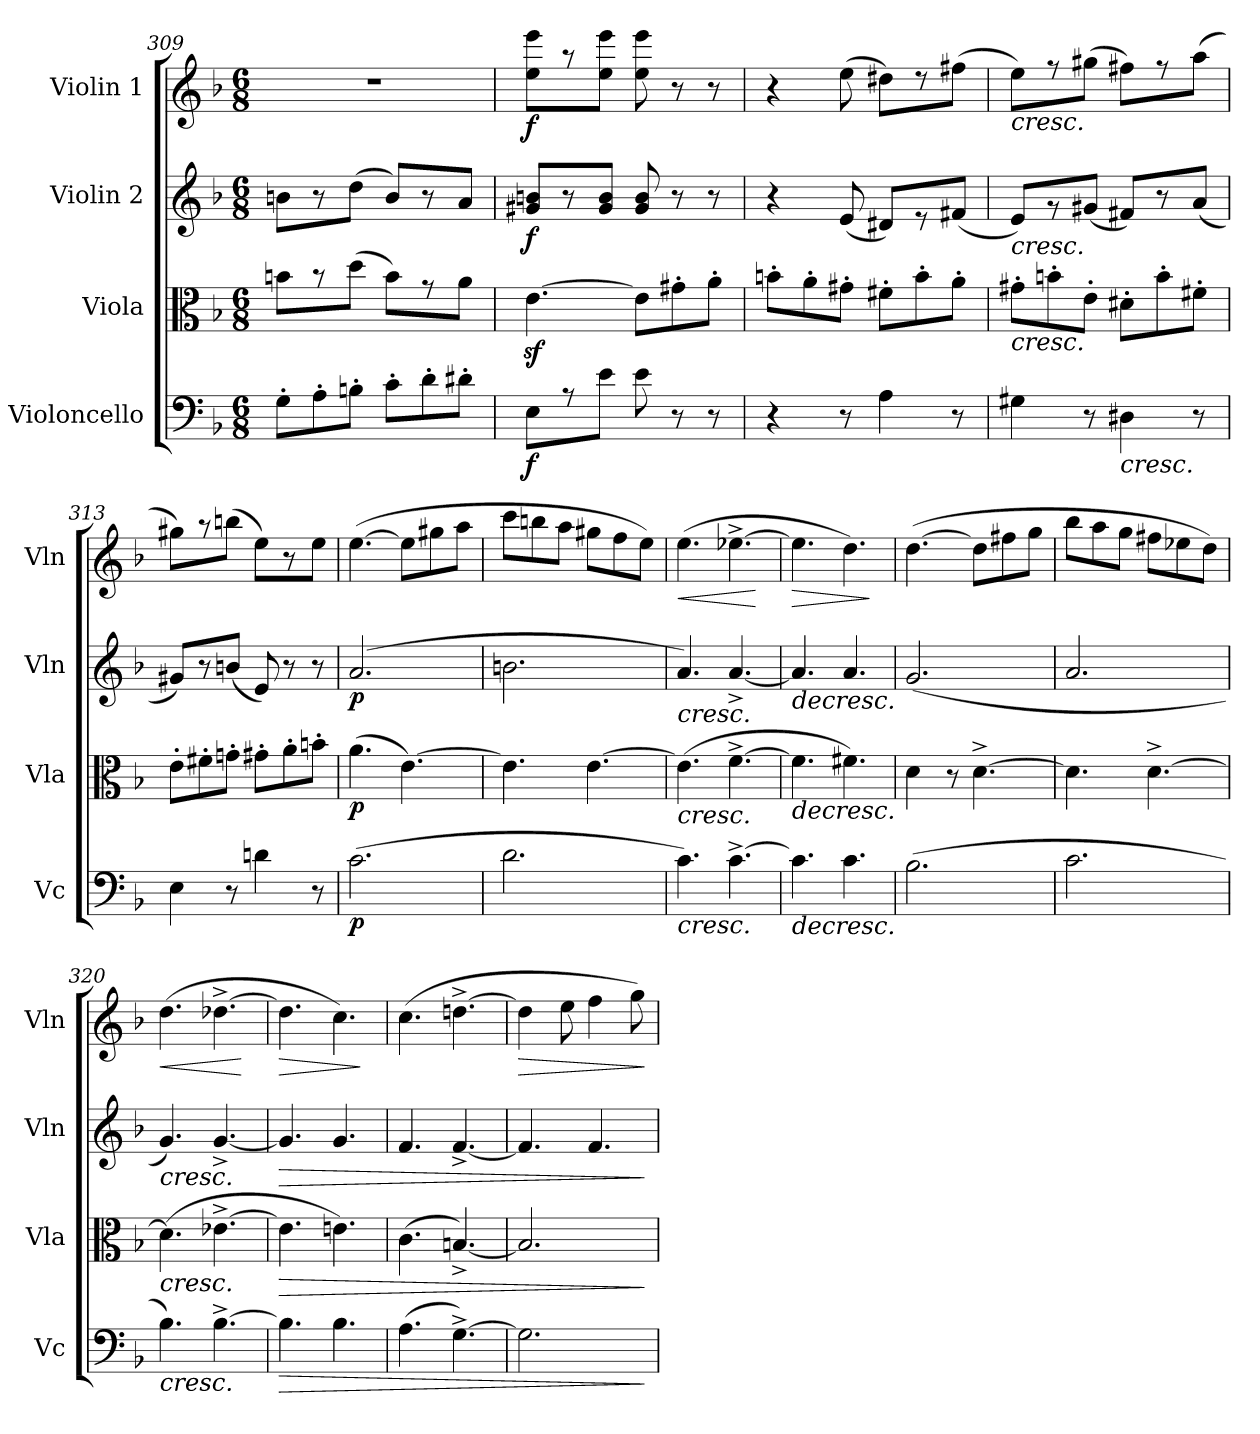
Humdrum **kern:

**kern	**dynam	**kern	**dynam	**kern	**dynam	**kern	**dynam
*part4	*part4	*part3	*part3	*part2	*part2	*part1	*part1
*staff4	*staff4	*staff3	*staff3	*staff2	*staff2	*staff1	*staff1
*I"Violoncello	*	*I"Viola	*	*I"Violin 2	*	*I"Violin 1	*
*I'Vc	*	*I'Vla	*	*I'Vln	*	*I'Vln	*
*clefF4	*	*clefC3	*	*clefG2	*	*clefG2	*
*k[b-]	*	*k[b-]	*	*k[b-]	*	*k[b-]	*
*M6/8	*	*M6/8	*	*M6/8	*	*M6/8	*
=309	=309	=309	=309	=309	=309	=309	=309
8G'\L	.	8bn\L	.	8bn\L	.	2.r	.
8A'\	.	8r	.	8r	.	.	.
8Bn'\J	.	(8dd\J	.	(8dd\J	.	.	.
8c'\L	.	8b\L)	.	8b/L)	.	.	.
8d'\	.	8r	.	8r	.	.	.
8d#X'\J	.	8a\J	.	8a/J	.	.	.
=310	=310	=310	=310	=310	=310	=310	=310
!	!LO:DY:b	!	!	!	!LO:DY:b	!	!LO:DY:b
8E\L	f	[4.ez<\	.	8g#X/ 8bn/L	f	8ee\ 8eee\L	f
8r	.	.	.	8r	.	8r	.
8e\J	.	.	.	8g#/ 8b/J	.	8ee\ 8eee\J	.
8e\	.	8e\L]	.	8g#/ 8b/	.	8ee\ 8eee\	.
8r	.	8g#X'\	.	8r	.	8r	.
8r	.	8a'\J	.	8r	.	8r	.
=311	=311	=311	=311	=311	=311	=311	=311
4r	.	8bn'\L	.	4r	.	4r	.
.	.	8a'\	.	.	.	.	.
8r	.	8g#X'\J	.	(8e/	.	(8ee\	.
4A\	.	8f#X'\L	.	8d#X/L)	.	8dd#X\L)	.
.	.	8b'\	.	8r	.	8r	.
8r	.	8a'\J	.	(8f#X/J	.	(8ff#X\J	.
!!LO:LB:g=z
=312	=312	=312	=312	=312	=312	=312	=312
!	!	!	!	!	!	!LO:TX:b:i:t=cresc.	!
!	!	!	!	!LO:TX:b:i:t=cresc.	!	!	!
!	!	!LO:TX:b:i:t=cresc.	!	!	!	!	!
4G#X\	.	8g#X'\L	.	8e/L)	.	8ee\L)	.
.	.	8bn'\	.	8r	.	8r	.
8r	.	8e'\J	.	(8g#X/J	.	(8gg#X\J	.
!LO:TX:b:i:t=cresc.	!	!	!	!	!	!	!
4D#X\	.	8d#X'\L	.	8f#X/L)	.	8ff#X\L)	.
.	.	8b'\	.	8r	.	8r	.
8r	.	8f#X'\J	.	(8a/J	.	(8aa\J	.
=313	=313	=313	=313	=313	=313	=313	=313
4E\	.	8e'\L	.	8g#X/L)	.	8gg#X\L)	.
.	.	8f#X'\	.	8r	.	8r	.
8r	.	8gn'\J	.	(8bn/J	.	(8bbn\J	.
4dn\	.	8g#X'\L	.	8e/)	.	8ee\L)	.
.	.	8a'\	.	8r	.	8r	.
8r	.	8bn'\J	.	8r	.	8ee\J	.
!!LO:LB:g=z
=314	=314	=314	=314	=314	=314	=314	=314
!	!LO:DY:b	!	!LO:DY:b	!	!LO:DY:b	!	!LO:DY:b
!	!	!	!	!	!	!	!LO:DY:n=1:b
(2.c\	p	(4.a\	p	(>2.a/	p	([4.ee\	p other-dynamics
.	.	[4.e\)	.	.	.	8ee\L]	.
.	.	.	.	.	.	8gg#X\	.
.	.	.	.	.	.	8aa\J	.
=315	=315	=315	=315	=315	=315	=315	=315
2.d\	.	4.e\]	.	2.bn\	.	8ccc\L	.
.	.	.	.	.	.	8bbn\	.
.	.	.	.	.	.	8aa\J	.
.	.	[4.e\	.	.	.	8gg#X\L	.
.	.	.	.	.	.	8ff\	.
.	.	.	.	.	.	8ee\J)	.
=316	=316	=316	=316	=316	=316	=316	=316
!	!LO:HP:b	!	!LO:HP:b	!	!LO:HP:b	!	!LO:HP:b
4.c\)	<	(4.e\]	<	4.a/)	<	(4.ee\	<
[4.c^\	.	[4.f^\	.	[4.a^>/	.	[4.ee-X^\	.
.	.	.	.	.	.	.	[
=317	=317	=317	=317	=317	=317	=317	=317
!	!LO:HP:b	!	!LO:HP:b	!	!LO:HP:b	!	!LO:HP:b
4.c\]	>	4.f\]	>	4.a/]	>	4.ee-\]	>
4.c\	.	4.f#X\)	.	4.a/	.	4.dd\)	.
.	[	.	[	.	[	.	]
=318	=318	=318	=318	=318	=318	=318	=318
(2.B-\	.	4d\	.	(<2.g/	.	([4.dd\	.
.	.	8r	.	.	.	.	.
.	.	[4.d^>\	.	.	.	8dd\L]	.
.	.	.	.	.	.	8ff#X\	.
.	.	.	.	.	.	8gg\J	.
=319	=319	=319	=319	=319	=319	=319	=319
2.c\	.	4.d\]	.	2.a/	.	8bb-\L	.
.	.	.	.	.	.	8aa\	.
.	.	.	.	.	.	8gg\J	.
.	.	[4.d^>\	.	.	.	8ff#X\L	.
.	.	.	.	.	.	8ee-X\	.
.	.	.	.	.	.	8dd\J)	.
=320	=320	=320	=320	=320	=320	=320	=320
!	!LO:HP:b	!	!LO:HP:b	!	!LO:HP:b	!	!LO:HP:b
4.B-\)	<	(>4.d\]	<	4.g/)	<	(4.dd\	<
[4.B-^\	.	[4.e-X^>\	.	[4.g^>/	.	[4.dd-X^>\	.
.	]	.	]	.	]	.	[
=321	=321	=321	=321	=321	=321	=321	=321
!	!LO:HP:b	!	!LO:HP:b	!	!LO:HP:b	!	!LO:HP:b
4.B-\]	>	4.e-\]	>	4.g/]	>	4.dd-\]	>
4.B-\	.	4.en\)	.	4.g/	.	4.cc\)	.
.	[	.	[	.	[	.	]
=322	=322	=322	=322	=322	=322	=322	=322
(4.A\	.	(4.c\	.	4.f/	.	(4.cc\	.
[4.G^\)	.	[4.Bn^>/)	.	[4.f^>/	.	[4.ddn^>\	.
=323	=323	=323	=323	=323	=323	=323	=323
!	!	!	!	!	!	!	!LO:HP:b
2.G\]	.	2.B/]	.	4.f/]	.	4dd\]	>
.	.	.	.	.	.	8ee\	.
.	.	.	.	4.f/	.	4ff\	.
.	.	.	.	.	.	8gg\)	.
.	]	.	]	.	]	.	]
=	=	=	=	=	=	=	=
*-	*-	*-	*-	*-	*-	*-	*-
